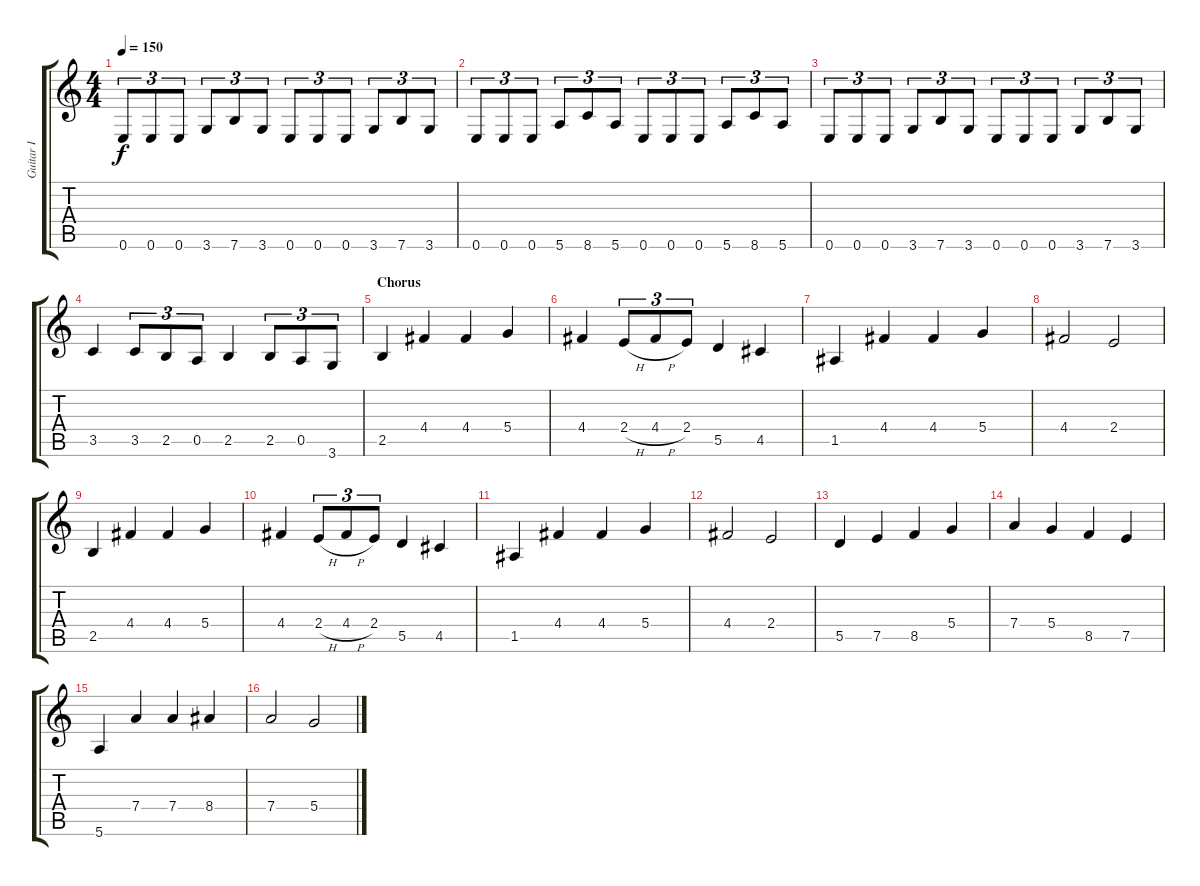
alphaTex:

\track ("Guitar I" "Guitar I") {instrument distortionguitar}
\staff {score tabs}
\tuning (E4 B3 G3 D3 A2 E2) {hide}
\ts (4 4)
\tempo 150
\clef g2
\ks c
0.6.8{tu (3 2) dy f} 0.6.8{tu (3 2)} 0.6.8{tu (3 2)} 3.6.8{tu (3 2)} 7.6.8{tu (3 2)} 3.6.8{tu (3 2)} 0.6.8{tu (3 2)} 0.6.8{tu (3 2)} 0.6.8{tu (3 2)} 3.6.8{tu (3 2)} 7.6.8{tu (3 2)} 3.6.8{tu (3 2)} |
0.6.8{tu (3 2)} 0.6.8{tu (3 2)} 0.6.8{tu (3 2)} 5.6.8{tu (3 2)} 8.6.8{tu (3 2)} 5.6.8{tu (3 2)} 0.6.8{tu (3 2)} 0.6.8{tu (3 2)} 0.6.8{tu (3 2)} 5.6.8{tu (3 2)} 8.6.8{tu (3 2)} 5.6.8{tu (3 2)} |
0.6.8{tu (3 2)} 0.6.8{tu (3 2)} 0.6.8{tu (3 2)} 3.6.8{tu (3 2)} 7.6.8{tu (3 2)} 3.6.8{tu (3 2)} 0.6.8{tu (3 2)} 0.6.8{tu (3 2)} 0.6.8{tu (3 2)} 3.6.8{tu (3 2)} 7.6.8{tu (3 2)} 3.6.8{tu (3 2)} |
3.5.4 3.5.8{tu (3 2)} 2.5.8{tu (3 2)} 0.5.8{tu (3 2)} 2.5.4 2.5.8{tu (3 2)} 0.5.8{tu (3 2)} 3.6.8{tu (3 2)} |
\section ("" "Chorus")
2.5.4 4.4.4 4.4.4 5.4.4 |
4.4.4 2.4{h}.8{tu (3 2)} 4.4{h}.8{tu (3 2)} 2.4.8{tu (3 2)} 5.5.4 4.5.4 |
1.5.4 4.4.4 4.4.4 5.4.4 |
4.4.2 2.4.2 |
2.5.4 4.4.4 4.4.4 5.4.4 |
4.4.4 2.4{h}.8{tu (3 2)} 4.4{h}.8{tu (3 2)} 2.4.8{tu (3 2)} 5.5.4 4.5.4 |
1.5.4 4.4.4 4.4.4 5.4.4 |
4.4.2 2.4.2 |
5.5.4 7.5.4 8.5.4 5.4.4 |
7.4.4 5.4.4 8.5.4 7.5.4 |
5.6.4 7.4.4 7.4.4 8.4.4 |
7.4.2 5.4.2
